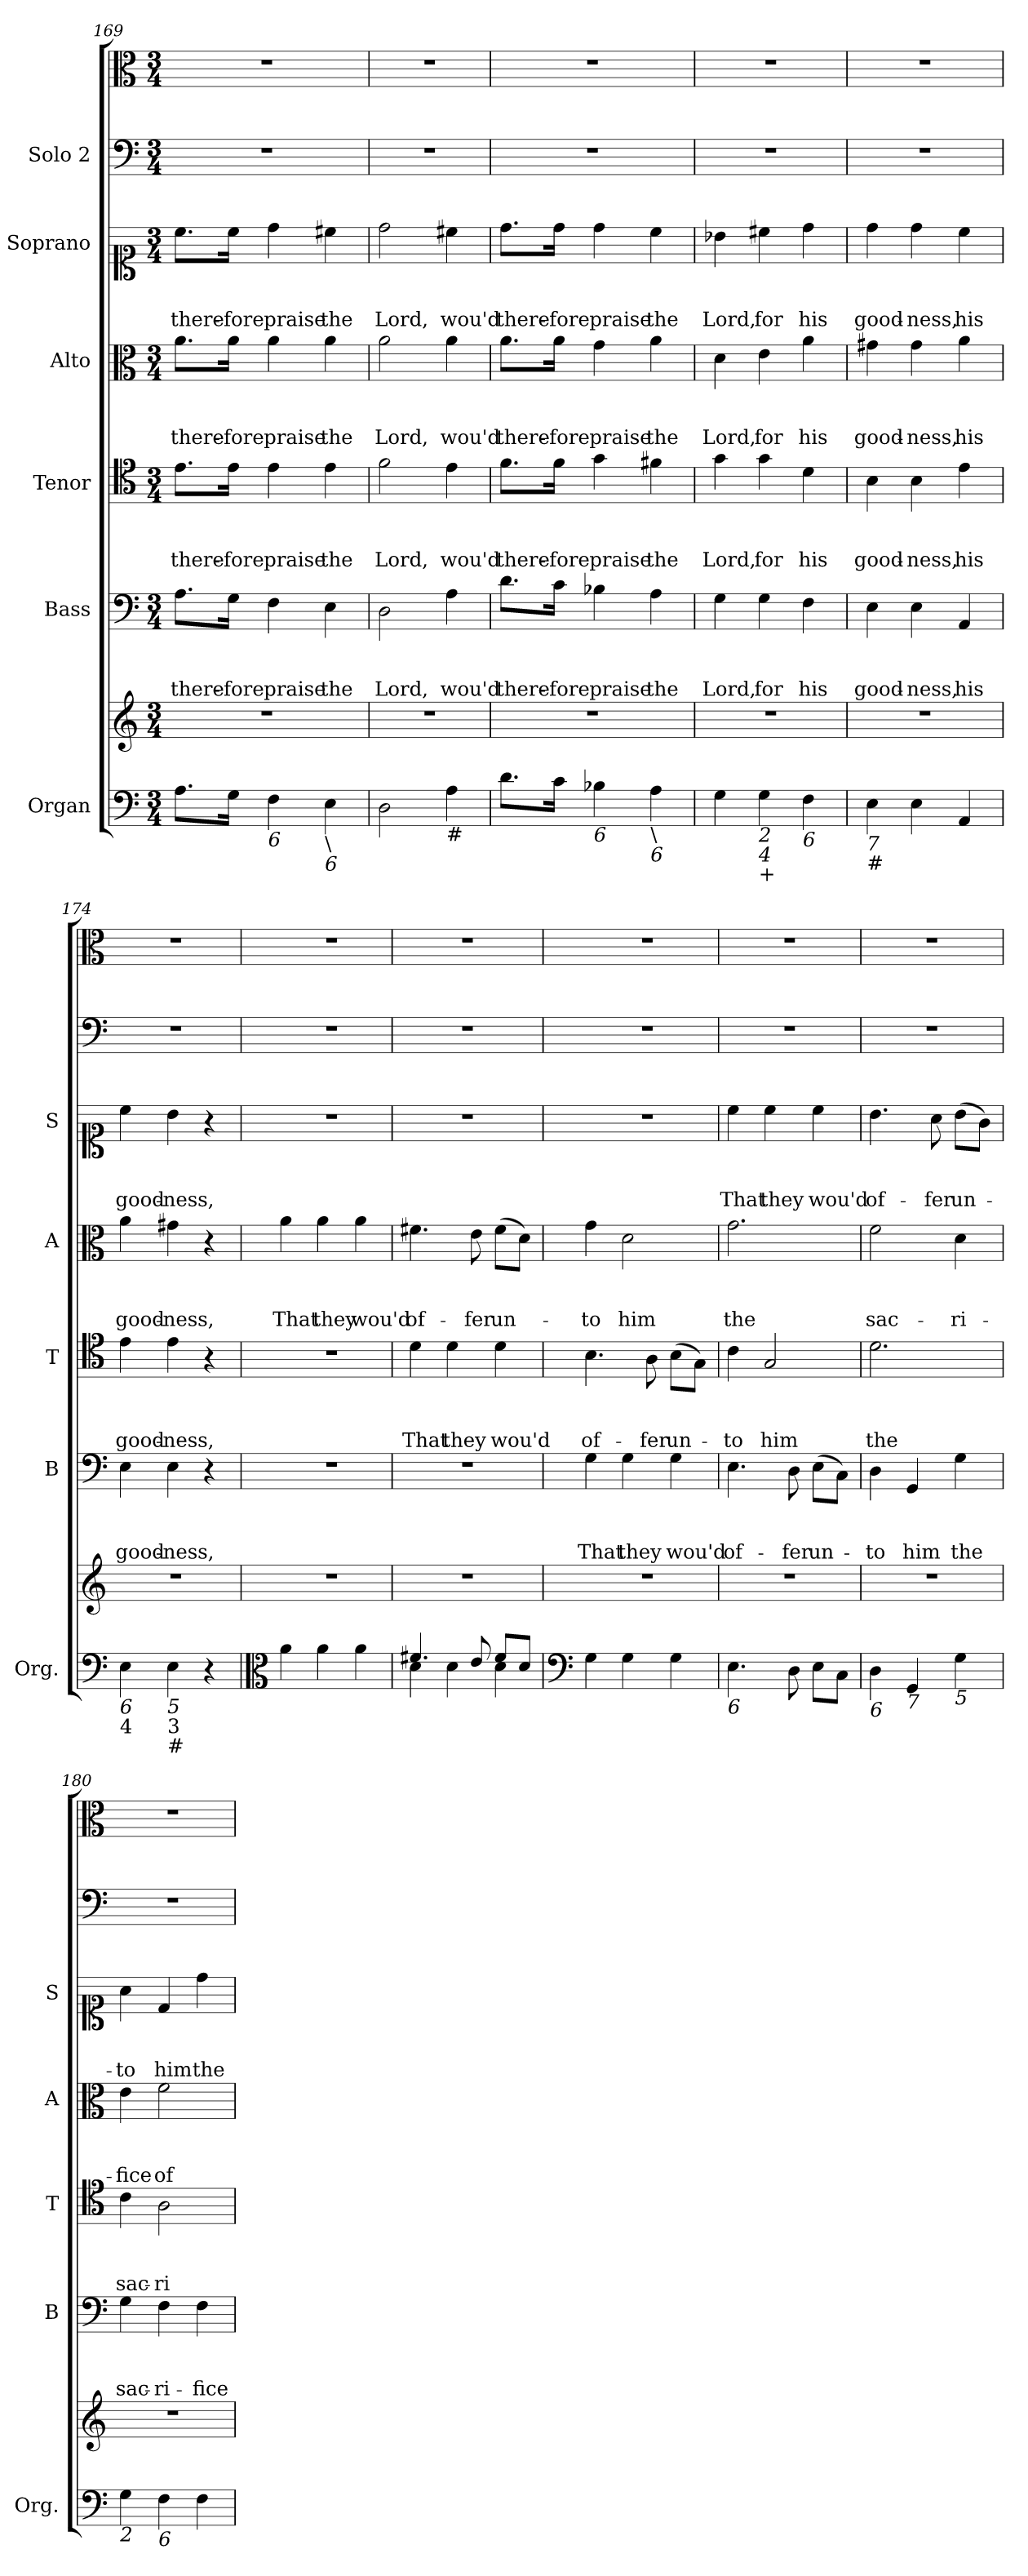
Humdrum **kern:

**kern	**kern	**kern	**text	**text	**text	**kern	**text	**text	**text	**kern	**text	**text	**text	**kern	**text	**text	**text	**kern	**kern
*part7	*part7	*part6	*part6	*part6	*part6	*part5	*part5	*part5	*part5	*part4	*part4	*part4	*part4	*part3	*part3	*part3	*part3	*part2	*part1
*staff8	*staff7	*staff6	*staff6	*staff6	*staff6	*staff5	*staff5	*staff5	*staff5	*staff4	*staff4	*staff4	*staff4	*staff3	*staff3	*staff3	*staff3	*staff2	*staff1
*I"Organ	*	*I"Bass	*	*	*	*I"Tenor	*	*	*	*I"Alto	*	*	*	*I"Soprano	*	*	*	*I"Solo 2	*
*I'Org.	*	*I'B	*	*	*	*I'T	*	*	*	*I'A	*	*	*	*I'S	*	*	*	*	*
*clefF4	*clefG2	*clefF4	*	*	*	*clefC4	*	*	*	*clefC3	*	*	*	*clefC1	*	*	*	*clefF4	*clefC3
*k[]	*k[]	*k[]	*	*	*	*k[]	*	*	*	*k[]	*	*	*	*k[]	*	*	*	*k[]	*k[]
*C:	*C:	*C:	*	*	*	*C:	*	*	*	*C:	*	*	*	*C:	*	*	*	*C:	*C:
*M3/4	*M3/4	*M3/4	*	*	*	*M3/4	*	*	*	*M3/4	*	*	*	*M3/4	*	*	*	*M3/4	*M3/4
=169	=169	=169	=169	=169	=169	=169	=169	=169	=169	=169	=169	=169	=169	=169	=169	=169	=169	=169	=169
!	!	!	!	!	!LO:LY:b	!	!	!	!LO:LY:b	!	!	!	!LO:LY:b	!	!	!	!LO:LY:b	!	!
8.A\L	2.r	8.A\L	.	.	there-	8.e\L	.	.	there-	8.a\L	.	.	there-	8.cc\L	.	.	there-	2.r	2.r
!	!	!	!	!	!LO:LY:b	!	!	!	!LO:LY:b	!	!	!	!LO:LY:b	!	!	!	!LO:LY:b	!	!
16G\Jk	.	16G\Jk	.	.	-fore	16e\Jk	.	.	-fore	16a\Jk	.	.	-fore	16cc\Jk	.	.	-fore	.	.
!LO:TX:b:i:t=6	!	!	!	!	!	!	!	!	!	!	!	!	!	!	!	!	!	!	!
!	!	!	!	!	!LO:LY:b	!	!	!	!LO:LY:b	!	!	!	!LO:LY:b	!	!	!	!LO:LY:b	!	!
4F\	.	4F\	.	.	praise	4e\	.	.	praise	4a\	.	.	praise	4dd\	.	.	praise	.	.
!LO:TX:b:t=\	!	!	!	!	!	!	!	!	!	!	!	!	!	!	!	!	!	!	!
!LO:TX:b:i:t=6	!	!	!	!	!	!	!	!	!	!	!	!	!	!	!	!	!	!	!
!	!	!	!	!	!LO:LY:b	!	!	!	!LO:LY:b	!	!	!	!LO:LY:b	!	!	!	!LO:LY:b	!	!
4E\	.	4E\	.	.	the	4e\	.	.	the	4a\	.	.	the	4cc#X\	.	.	the	.	.
=170	=170	=170	=170	=170	=170	=170	=170	=170	=170	=170	=170	=170	=170	=170	=170	=170	=170	=170	=170
!	!	!	!	!	!LO:LY:b	!	!	!	!LO:LY:b	!	!	!	!LO:LY:b	!	!	!	!LO:LY:b	!	!
2D\	2.r	2D\	.	.	Lord,	2f\	.	.	Lord,	2a\	.	.	Lord,	2dd\	.	.	Lord,	2.r	2.r
!LO:TX:b:t=#	!	!	!	!	!	!	!	!	!	!	!	!	!	!	!	!	!	!	!
!	!	!	!	!	!LO:LY:b	!	!	!	!LO:LY:b	!	!	!	!LO:LY:b	!	!	!	!LO:LY:b	!	!
4A\	.	4A\	.	.	wou'd	4e\	.	.	wou'd	4a\	.	.	wou'd	4cc#X\	.	.	wou'd	.	.
=171	=171	=171	=171	=171	=171	=171	=171	=171	=171	=171	=171	=171	=171	=171	=171	=171	=171	=171	=171
!	!	!	!	!	!LO:LY:b	!	!	!	!LO:LY:b	!	!	!	!LO:LY:b	!	!	!	!LO:LY:b	!	!
8.d\L	2.r	8.d\L	.	.	there-	8.f\L	.	.	there-	8.a\L	.	.	there-	8.dd\L	.	.	there-	2.r	2.r
!	!	!	!	!	!LO:LY:b	!	!	!	!LO:LY:b	!	!	!	!LO:LY:b	!	!	!	!LO:LY:b	!	!
16c\Jk	.	16c\Jk	.	.	-fore	16f\Jk	.	.	-fore	16a\Jk	.	.	-fore	16dd\Jk	.	.	-fore	.	.
!LO:TX:b:i:t=6	!	!	!	!	!	!	!	!	!	!	!	!	!	!	!	!	!	!	!
!	!	!	!	!	!LO:LY:b	!	!	!	!LO:LY:b	!	!	!	!LO:LY:b	!	!	!	!LO:LY:b	!	!
4B-X\	.	4B-X\	.	.	praise	4g\	.	.	praise	4g\	.	.	praise	4dd\	.	.	praise	.	.
!LO:TX:b:t=\	!	!	!	!	!	!	!	!	!	!	!	!	!	!	!	!	!	!	!
!LO:TX:b:i:t=6	!	!	!	!	!	!	!	!	!	!	!	!	!	!	!	!	!	!	!
!	!	!	!	!	!LO:LY:b	!	!	!	!LO:LY:b	!	!	!	!LO:LY:b	!	!	!	!LO:LY:b	!	!
4A\	.	4A\	.	.	the	4f#X\	.	.	the	4a\	.	.	the	4cc\	.	.	the	.	.
=172	=172	=172	=172	=172	=172	=172	=172	=172	=172	=172	=172	=172	=172	=172	=172	=172	=172	=172	=172
!	!	!	!	!	!LO:LY:b	!	!	!	!LO:LY:b	!	!	!	!LO:LY:b	!	!	!	!LO:LY:b	!	!
4G\	2.r	4G\	.	.	Lord,	4g\	.	.	Lord,	4d\	.	.	Lord,	4b-X\	.	.	Lord,	2.r	2.r
!LO:TX:b:i:t=2	!	!	!	!	!	!	!	!	!	!	!	!	!	!	!	!	!	!	!
!LO:TX:b:i:t=4	!	!	!	!	!	!	!	!	!	!	!	!	!	!	!	!	!	!	!
!LO:TX:b:t=+	!	!	!	!	!	!	!	!	!	!	!	!	!	!	!	!	!	!	!
!	!	!	!	!	!LO:LY:b	!	!	!	!LO:LY:b	!	!	!	!LO:LY:b	!	!	!	!LO:LY:b	!	!
4G\	.	4G\	.	.	for	4g\	.	.	for	4e\	.	.	for	4cc#X\	.	.	for	.	.
!LO:TX:b:i:t=6	!	!	!	!	!	!	!	!	!	!	!	!	!	!	!	!	!	!	!
!	!	!	!	!	!LO:LY:b	!	!	!	!LO:LY:b	!	!	!	!LO:LY:b	!	!	!	!LO:LY:b	!	!
4F\	.	4F\	.	.	his	4d\	.	.	his	4a\	.	.	his	4dd\	.	.	his	.	.
=173	=173	=173	=173	=173	=173	=173	=173	=173	=173	=173	=173	=173	=173	=173	=173	=173	=173	=173	=173
!LO:TX:b:i:t=7	!	!	!	!	!	!	!	!	!	!	!	!	!	!	!	!	!	!	!
!LO:TX:b:t=#	!	!	!	!	!	!	!	!	!	!	!	!	!	!	!	!	!	!	!
!	!	!	!	!	!LO:LY:b	!	!	!	!LO:LY:b	!	!	!	!LO:LY:b	!	!	!	!LO:LY:b	!	!
4E\	2.r	4E\	.	.	good-	4B\	.	.	good-	4g#X\	.	.	good-	4dd\	.	.	good-	2.r	2.r
!	!	!	!	!	!LO:LY:b	!	!	!	!LO:LY:b	!	!	!	!LO:LY:b	!	!	!	!LO:LY:b	!	!
4E\	.	4E\	.	.	-ness,	4B\	.	.	-ness,	4g#\	.	.	-ness,	4dd\	.	.	-ness,	.	.
!	!	!	!	!	!LO:LY:b	!	!	!	!LO:LY:b	!	!	!	!LO:LY:b	!	!	!	!LO:LY:b	!	!
4AA/	.	4AA/	.	.	his	4e\	.	.	his	4a\	.	.	his	4cc\	.	.	his	.	.
!!LO:LB:g=z
=174	=174	=174	=174	=174	=174	=174	=174	=174	=174	=174	=174	=174	=174	=174	=174	=174	=174	=174	=174
!LO:TX:b:i:t=6	!	!	!	!	!	!	!	!	!	!	!	!	!	!	!	!	!	!	!
!LO:TX:b:t=4	!	!	!	!	!	!	!	!	!	!	!	!	!	!	!	!	!	!	!
!	!	!	!	!	!LO:LY:b	!	!	!	!LO:LY:b	!	!	!	!LO:LY:b	!	!	!	!LO:LY:b	!	!
4E\	2.r	4E\	.	.	good-	4e\	.	.	good-	4a\	.	.	good-	4cc\	.	.	good-	2.r	2.r
!LO:TX:b:i:t=5	!	!	!	!	!	!	!	!	!	!	!	!	!	!	!	!	!	!	!
!LO:TX:b:t=3	!	!	!	!	!	!	!	!	!	!	!	!	!	!	!	!	!	!	!
!LO:TX:b:t=#	!	!	!	!	!	!	!	!	!	!	!	!	!	!	!	!	!	!	!
!	!	!	!	!	!LO:LY:b	!	!	!	!LO:LY:b	!	!	!	!LO:LY:b	!	!	!	!LO:LY:b	!	!
4E\	.	4E\	.	.	-ness,	4e\	.	.	-ness,	4g#X\	.	.	-ness,	4b\	.	.	-ness,	.	.
4r	.	4r	.	.	.	4r	.	.	.	4r	.	.	.	4r	.	.	.	.	.
=175	=175	=175	=175	=175	=175	=175	=175	=175	=175	=175	=175	=175	=175	=175	=175	=175	=175	=175	=175
*clefC3	*	*	*	*	*	*	*	*	*	*	*	*	*	*	*	*	*	*	*
!	!	!	!	!	!	!	!	!	!	!	!	!	!LO:LY:b	!	!	!	!	!	!
4a\	2.r	2.r	.	.	.	2.r	.	.	.	4a\	.	.	That	2.r	.	.	.	2.r	2.r
!	!	!	!	!	!	!	!	!	!	!	!	!	!LO:LY:b	!	!	!	!	!	!
4a\	.	.	.	.	.	.	.	.	.	4a\	.	.	they	.	.	.	.	.	.
!	!	!	!	!	!	!	!	!	!	!	!	!	!LO:LY:b	!	!	!	!	!	!
4a\	.	.	.	.	.	.	.	.	.	4a\	.	.	wou'd	.	.	.	.	.	.
=176	=176	=176	=176	=176	=176	=176	=176	=176	=176	=176	=176	=176	=176	=176	=176	=176	=176	=176	=176
*^	*	*	*	*	*	*	*	*	*	*	*	*	*	*	*	*	*	*	*
!	!	!	!	!	!	!	!	!	!	!LO:LY:b	!	!	!	!LO:LY:b	!	!	!	!	!	!
4.f#X/	4d\	2.r	2.r	.	.	.	4d\	.	.	That	4.f#X\	.	.	of-	2.r	.	.	.	2.r	2.r
!	!	!	!	!	!	!	!	!	!	!LO:LY:b	!	!	!	!	!	!	!	!	!	!
.	4d\	.	.	.	.	.	4d\	.	.	they	.	.	.	.	.	.	.	.	.	.
!	!	!	!	!	!	!	!	!	!	!	!	!	!	!LO:LY:b	!	!	!	!	!	!
8e/	.	.	.	.	.	.	.	.	.	.	8e\	.	.	-fer	.	.	.	.	.	.
!	!	!	!	!	!	!	!	!	!	!LO:LY:b	!	!	!	!LO:LY:b	!	!	!	!	!	!
8f#/L	4d\	.	.	.	.	.	4d\	.	.	wou'd	(>8f#\L	.	.	un-	.	.	.	.	.	.
8d/J	.	.	.	.	.	.	.	.	.	.	8d\J)	.	.	.	.	.	.	.	.	.
*v	*v	*	*	*	*	*	*	*	*	*	*	*	*	*	*	*	*	*	*	*
=177	=177	=177	=177	=177	=177	=177	=177	=177	=177	=177	=177	=177	=177	=177	=177	=177	=177	=177	=177
*clefF4	*	*	*	*	*	*	*	*	*	*	*	*	*	*	*	*	*	*	*
!	!	!	!	!	!LO:LY:b	!	!	!	!LO:LY:b	!	!	!	!LO:LY:b	!	!	!	!	!	!
4G\	2.r	4G\	.	.	That	4.B\	.	.	of-	4g\	.	.	-to	2.r	.	.	.	2.r	2.r
!	!	!	!	!	!LO:LY:b	!	!	!	!	!	!	!	!LO:LY:b	!	!	!	!	!	!
4G\	.	4G\	.	.	they	.	.	.	.	2d\	.	.	him	.	.	.	.	.	.
!	!	!	!	!	!	!	!	!	!LO:LY:b	!	!	!	!	!	!	!	!	!	!
.	.	.	.	.	.	8A\	.	.	-fer	.	.	.	.	.	.	.	.	.	.
!	!	!	!	!	!LO:LY:b	!	!	!	!LO:LY:b	!	!	!	!	!	!	!	!	!	!
4G\	.	4G\	.	.	wou'd	(>8B\L	.	.	un-	.	.	.	.	.	.	.	.	.	.
.	.	.	.	.	.	8G\J)	.	.	.	.	.	.	.	.	.	.	.	.	.
=178	=178	=178	=178	=178	=178	=178	=178	=178	=178	=178	=178	=178	=178	=178	=178	=178	=178	=178	=178
!LO:TX:b:i:t=6	!	!	!	!	!	!	!	!	!	!	!	!	!	!	!	!	!	!	!
!	!	!	!	!	!LO:LY:b	!	!	!	!LO:LY:b	!	!	!	!LO:LY:b	!	!	!	!LO:LY:b	!	!
4.E\	2.r	4.E\	.	.	of-	4c\	.	.	-to	2.g\	.	.	the	4cc\	.	.	That	2.r	2.r
!	!	!	!	!	!	!	!	!	!LO:LY:b	!	!	!	!	!	!	!	!LO:LY:b	!	!
.	.	.	.	.	.	2G/	.	.	him	.	.	.	.	4cc\	.	.	they	.	.
!	!	!	!	!	!LO:LY:b	!	!	!	!	!	!	!	!	!	!	!	!	!	!
8D\	.	8D\	.	.	-fer	.	.	.	.	.	.	.	.	.	.	.	.	.	.
!	!	!	!	!	!LO:LY:b	!	!	!	!	!	!	!	!	!	!	!	!LO:LY:b	!	!
8E\L	.	(>8E\L	.	.	un-	.	.	.	.	.	.	.	.	4cc\	.	.	wou'd	.	.
8C\J	.	8C\J)	.	.	.	.	.	.	.	.	.	.	.	.	.	.	.	.	.
=179	=179	=179	=179	=179	=179	=179	=179	=179	=179	=179	=179	=179	=179	=179	=179	=179	=179	=179	=179
!LO:TX:b:i:t=6	!	!	!	!	!	!	!	!	!	!	!	!	!	!	!	!	!	!	!
!	!	!	!	!	!LO:LY:b	!	!	!	!LO:LY:b	!	!	!	!LO:LY:b	!	!	!	!LO:LY:b	!	!
4D\	2.r	4D\	.	.	-to	2.d\	.	.	the	2f\	.	.	sac-	4.b\	.	.	of-	2.r	2.r
!LO:TX:b:i:t=7	!	!	!	!	!	!	!	!	!	!	!	!	!	!	!	!	!	!	!
!	!	!	!	!	!LO:LY:b	!	!	!	!	!	!	!	!	!	!	!	!	!	!
4GG/	.	4GG/	.	.	him	.	.	.	.	.	.	.	.	.	.	.	.	.	.
!	!	!	!	!	!	!	!	!	!	!	!	!	!	!	!	!	!LO:LY:b	!	!
.	.	.	.	.	.	.	.	.	.	.	.	.	.	8a\	.	.	-fer	.	.
!LO:TX:b:i:t=5	!	!	!	!	!	!	!	!	!	!	!	!	!	!	!	!	!	!	!
!	!	!	!	!	!LO:LY:b	!	!	!	!	!	!	!	!LO:LY:b	!	!	!	!LO:LY:b	!	!
4G\	.	4G\	.	.	the	.	.	.	.	4d\	.	.	-ri-	(>8b\L	.	.	un-	.	.
.	.	.	.	.	.	.	.	.	.	.	.	.	.	8g\J)	.	.	.	.	.
=180	=180	=180	=180	=180	=180	=180	=180	=180	=180	=180	=180	=180	=180	=180	=180	=180	=180	=180	=180
!LO:TX:b:i:t=2	!	!	!	!	!	!	!	!	!	!	!	!	!	!	!	!	!	!	!
!	!	!	!	!	!LO:LY:b	!	!	!	!LO:LY:b	!	!	!	!LO:LY:b	!	!	!	!LO:LY:b	!	!
4G\	2.r	4G\	.	.	sac-	4c\	.	.	sac-	4e\	.	.	-fice	4a\	.	.	-to	2.r	2.r
!LO:TX:b:i:t=6	!	!	!	!	!	!	!	!	!	!	!	!	!	!	!	!	!	!	!
!	!	!	!	!	!LO:LY:b	!	!	!	!LO:LY:b	!	!	!	!LO:LY:b	!	!	!	!LO:LY:b	!	!
4F\	.	4F\	.	.	-ri-	2A\	.	.	-ri-	2f\	.	.	of	4d/	.	.	him	.	.
!	!	!	!	!	!LO:LY:b	!	!	!	!	!	!	!	!	!	!	!	!LO:LY:b	!	!
4F\	.	4F\	.	.	-fice	.	.	.	.	.	.	.	.	4dd\	.	.	the	.	.
=	=	=	=	=	=	=	=	=	=	=	=	=	=	=	=	=	=	=	=
*-	*-	*-	*-	*-	*-	*-	*-	*-	*-	*-	*-	*-	*-	*-	*-	*-	*-	*-	*-
